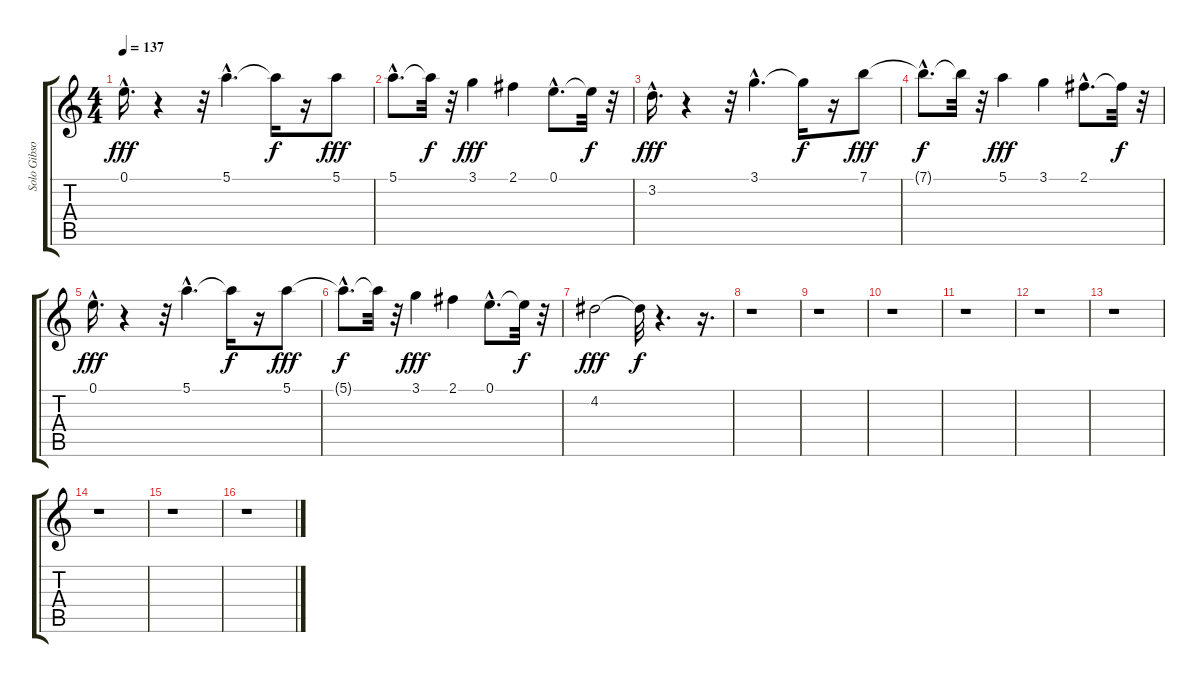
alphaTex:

\track ("Solo Gibson" "Solo Gibso") {instrument distortionguitar}
\staff {score tabs}
\tuning (E4 B3 G3 D3 A2 E2) {hide}
\ts (4 4)
\tempo 137
\clef g2
\ks c
0.1{hac}.16{d dy fff} r.4 r.32 5.1{hac}.4{d} 5.1{t}.16{dy f} r.16 5.1.8{dy fff} |
5.1{hac}.8{d} 5.1{t}.32{dy f} r.32 3.1.4{dy fff} 2.1.4 0.1{hac}.8{d} 0.1{t}.32{dy f} r.32 |
3.2{hac}.16{d dy fff} r.4 r.32 3.1{hac}.4{d} 3.1{t}.16{dy f} r.16 7.1.8{dy fff} |
7.1{hac t}.8{d dy f} 7.1{t}.32 r.32 5.1.4{dy fff} 3.1.4 2.1{hac}.8{d} 2.1{t}.32{dy f} r.32 |
0.1{hac}.16{d dy fff} r.4 r.32 5.1{hac}.4{d} 5.1{t}.16{dy f} r.16 5.1.8{dy fff} |
5.1{hac t}.8{d dy f} 5.1{t}.32 r.32 3.1.4{dy fff} 2.1.4 0.1{hac}.8{d} 0.1{t}.32{dy f} r.32 |
4.2.2{dy fff} 4.2{t}.32{dy f} r.4{d} r.16{d} |
r.1 |
r.1 |
r.1 |
r.1 |
r.1 |
r.1 |
r.1 |
r.1 |
r.1
